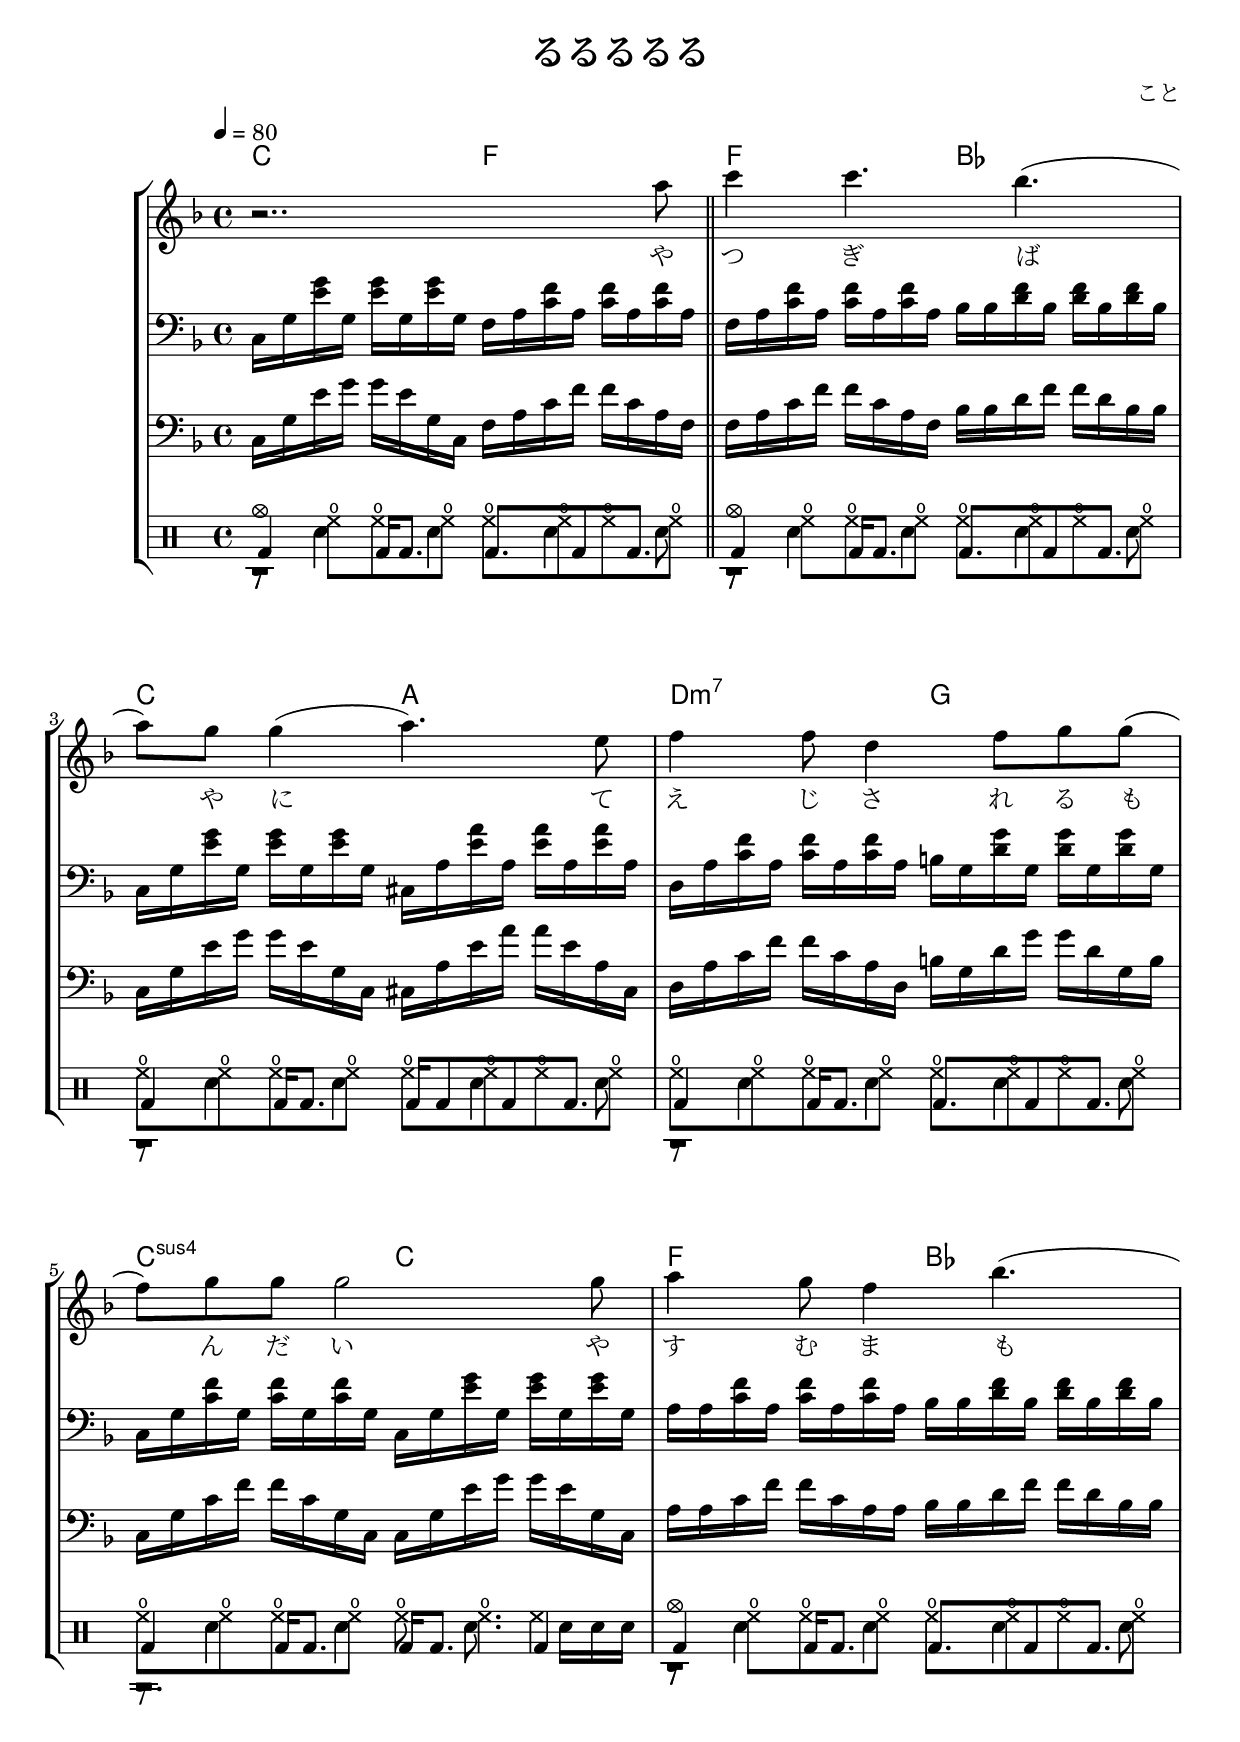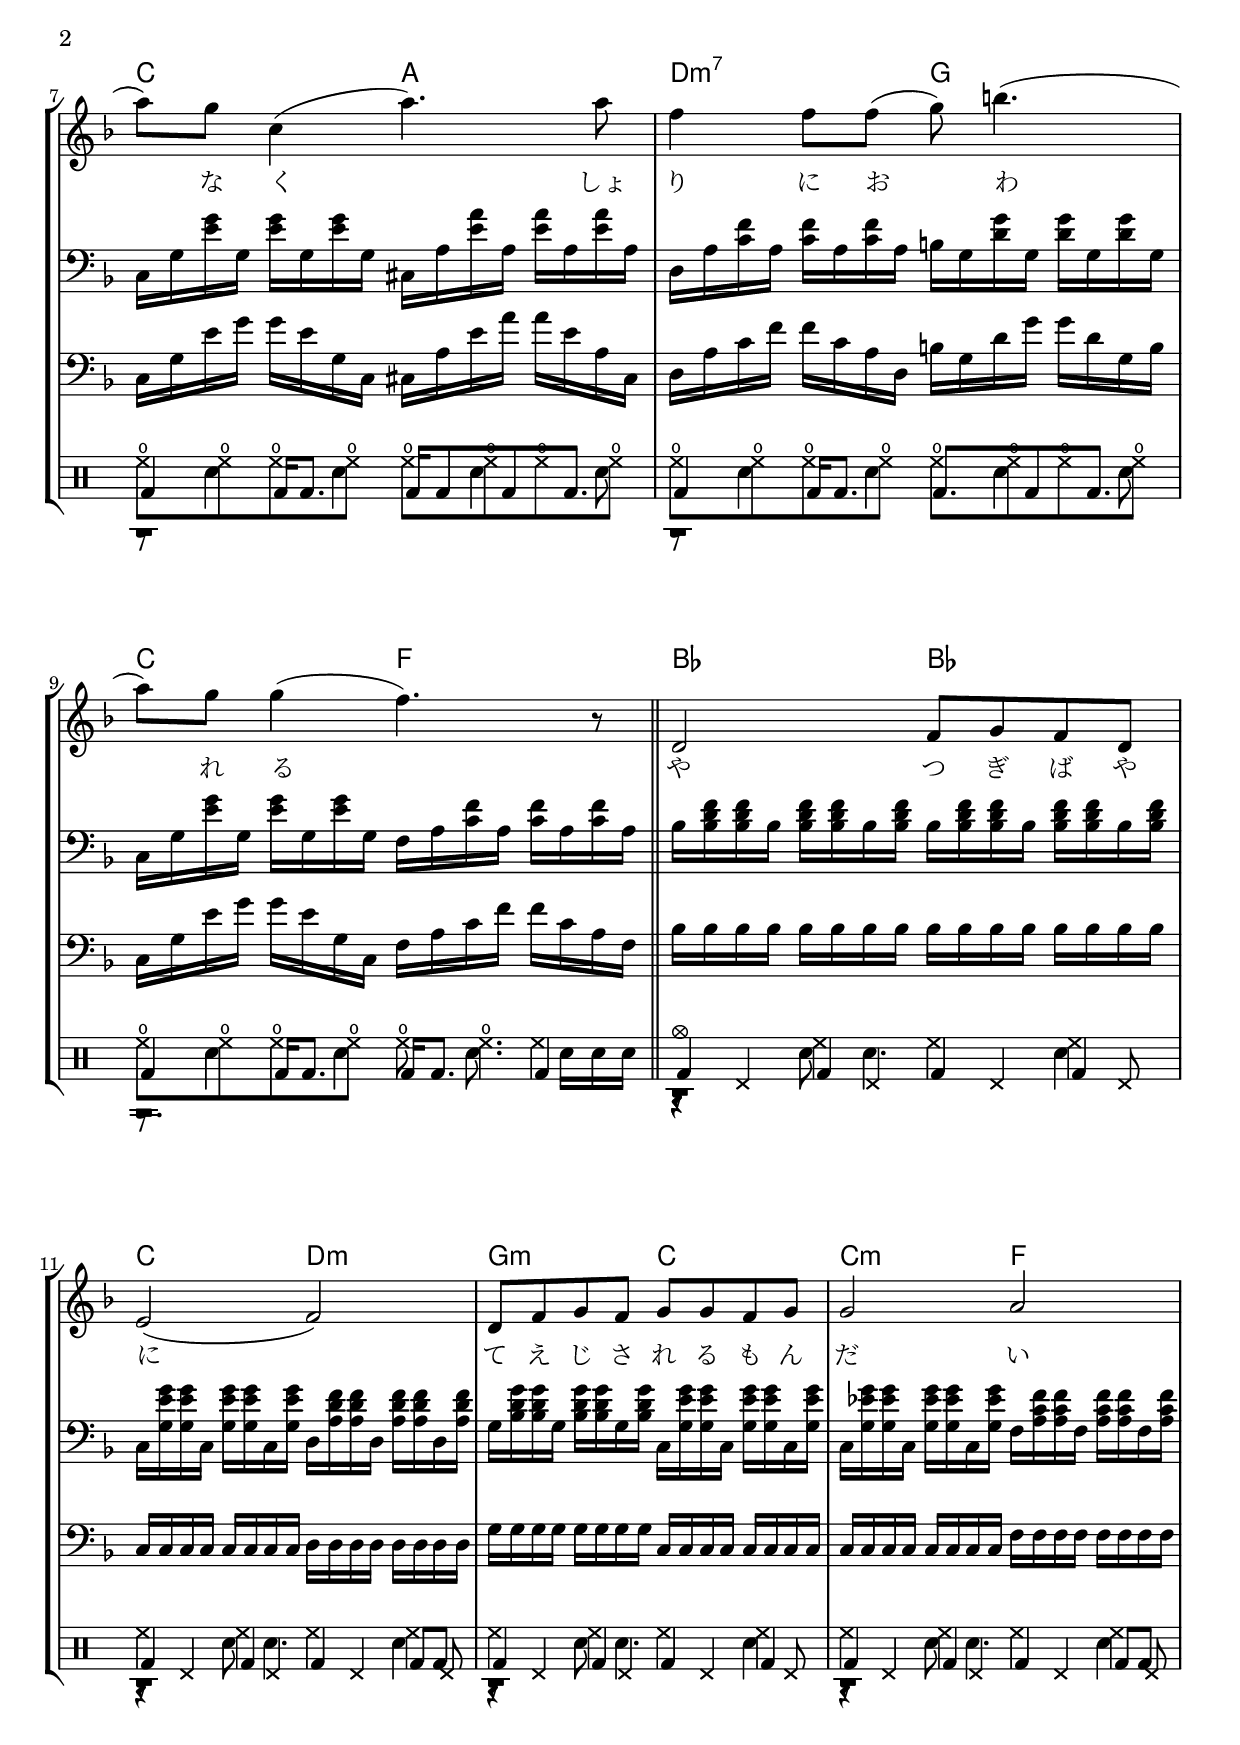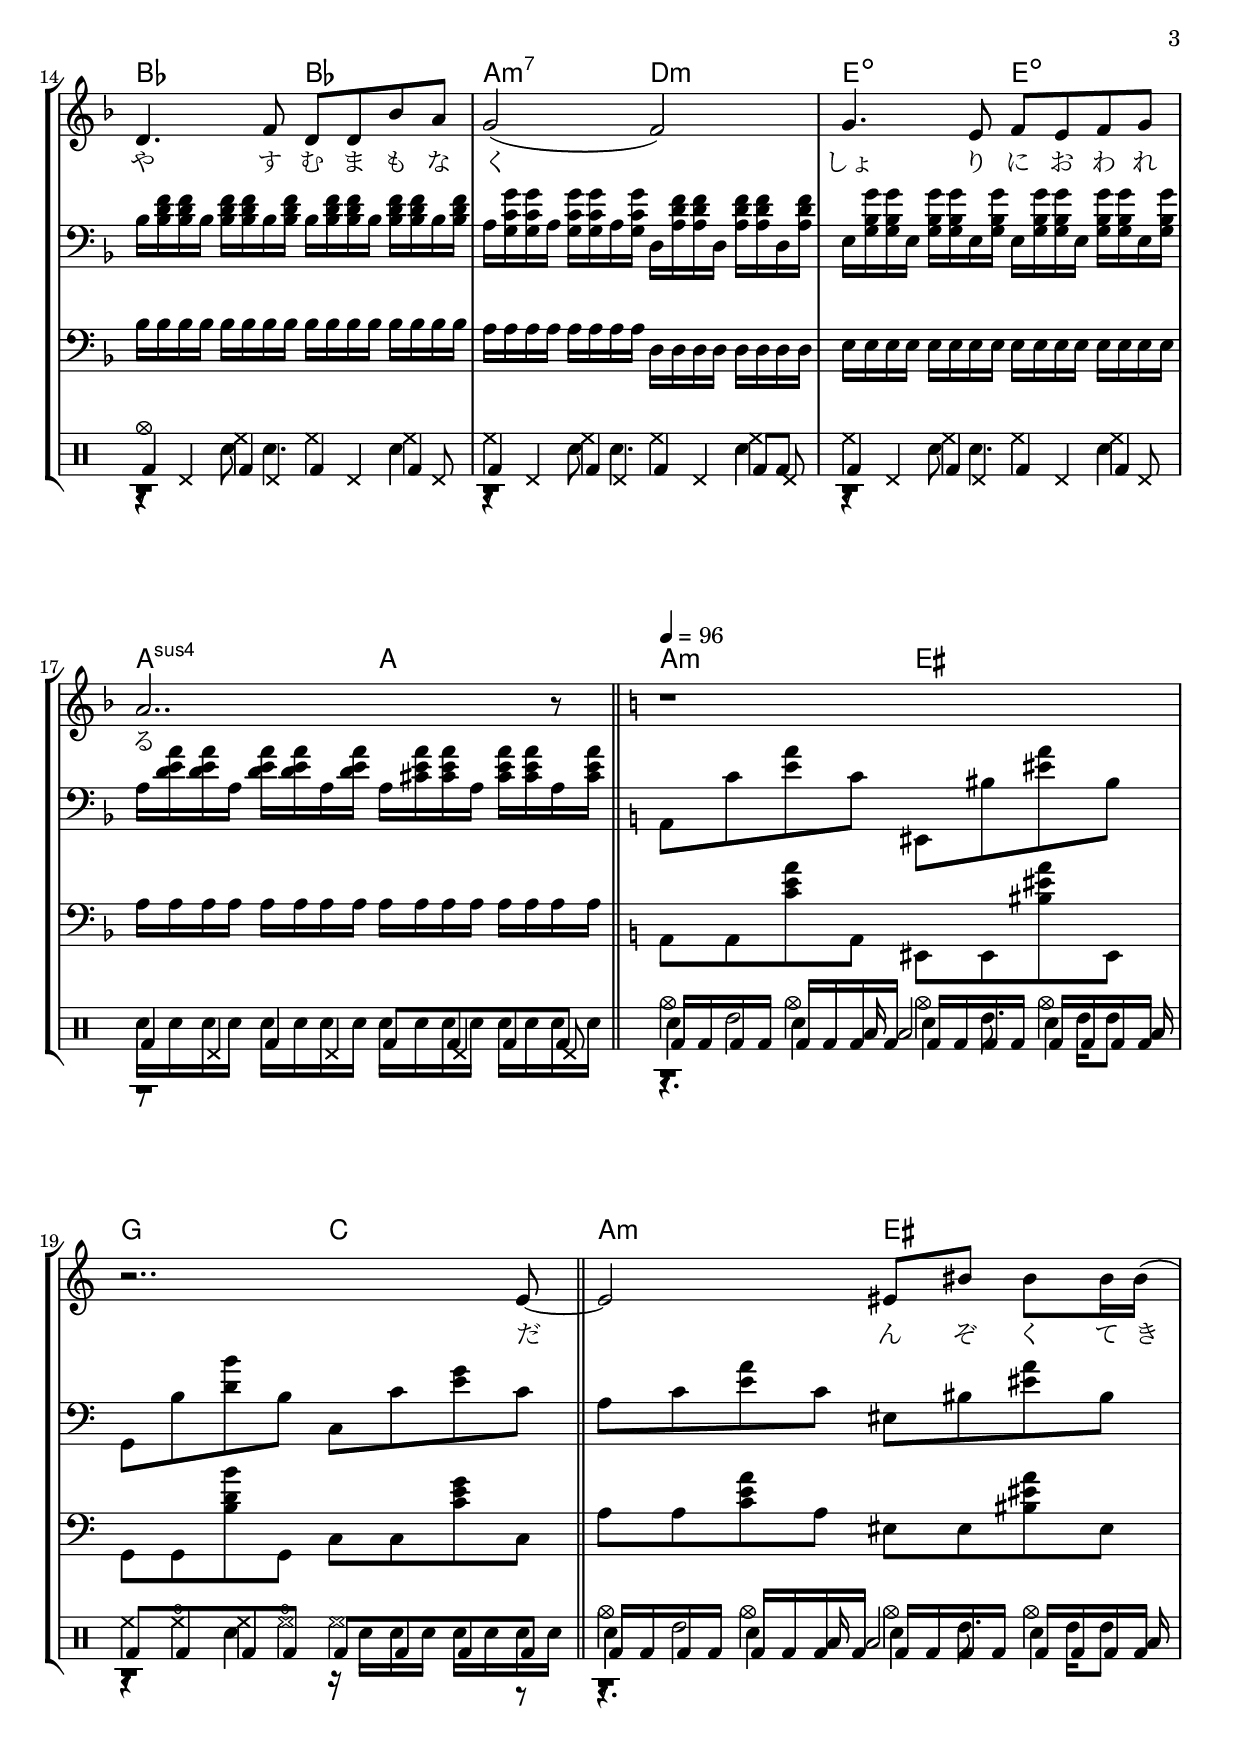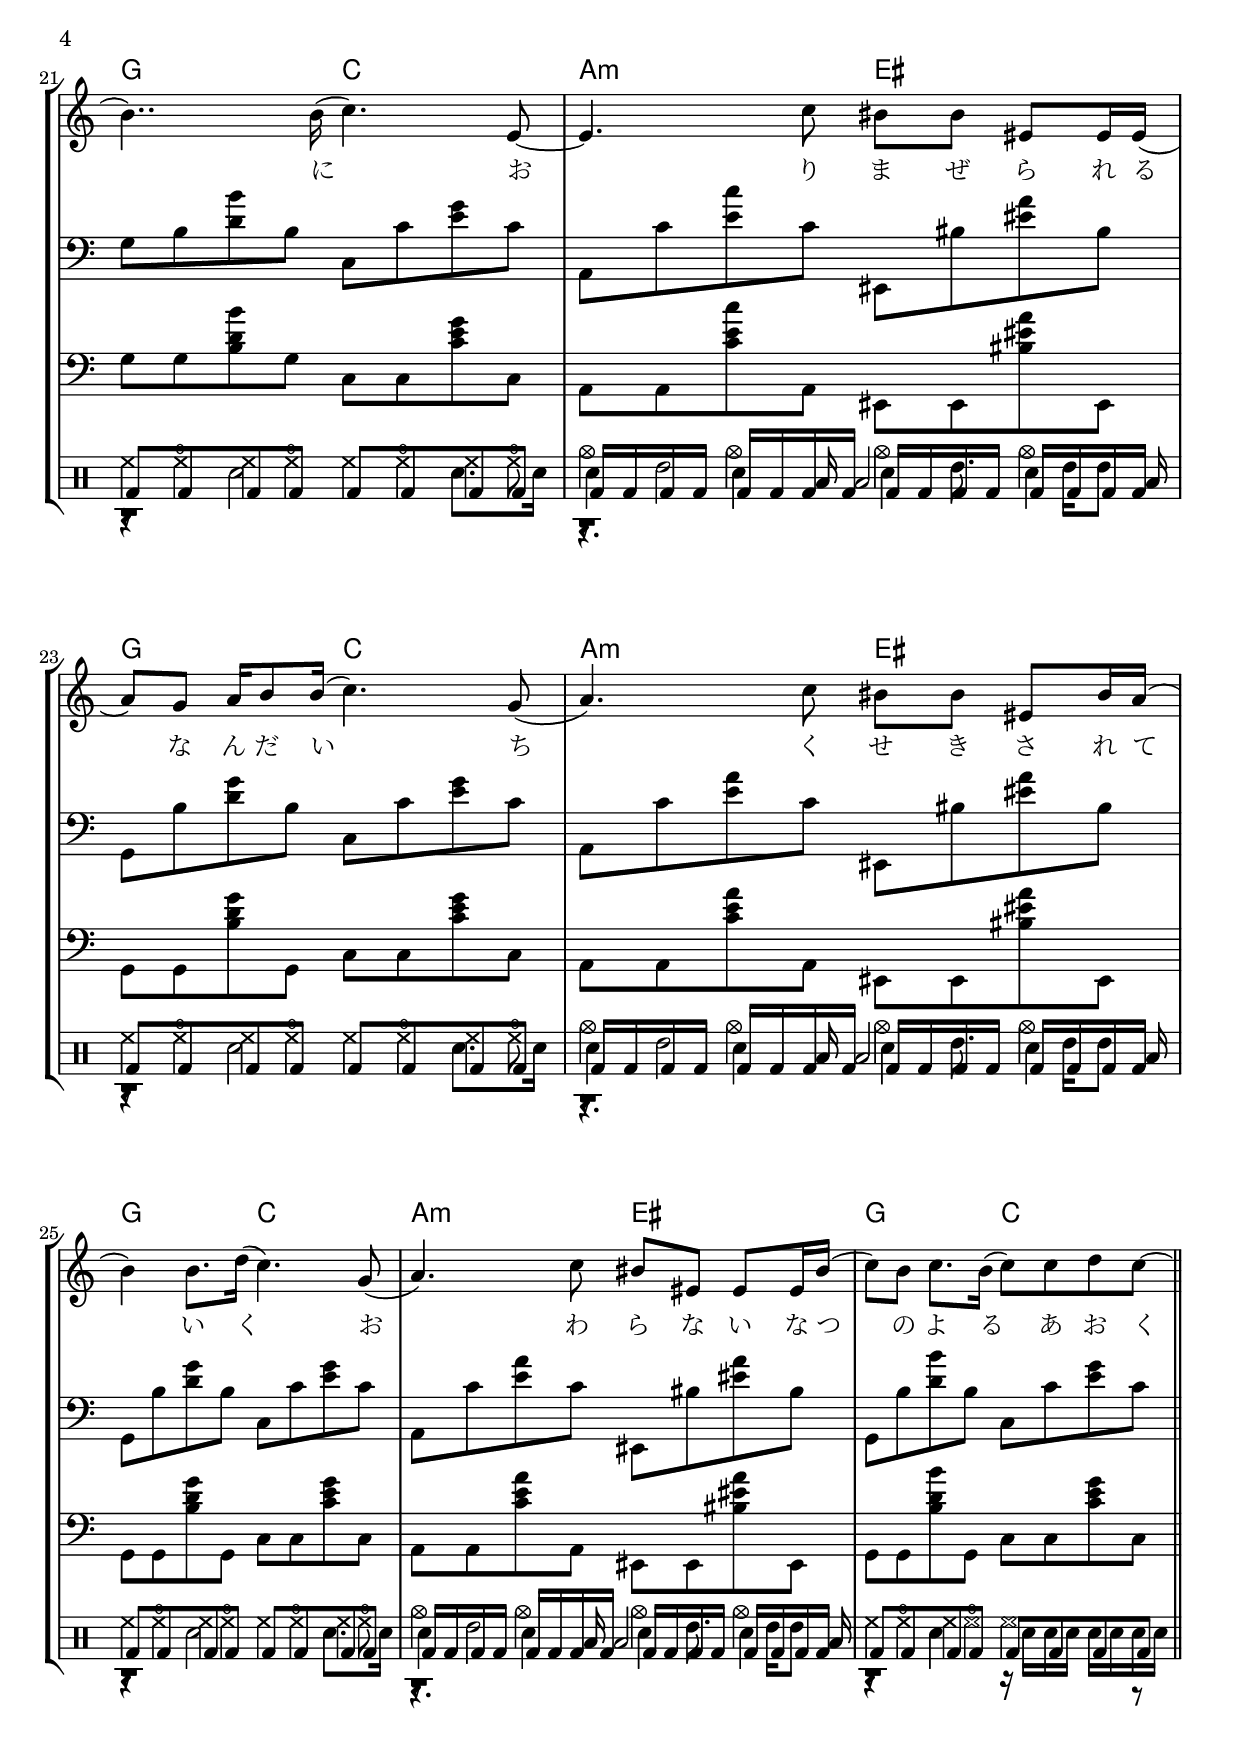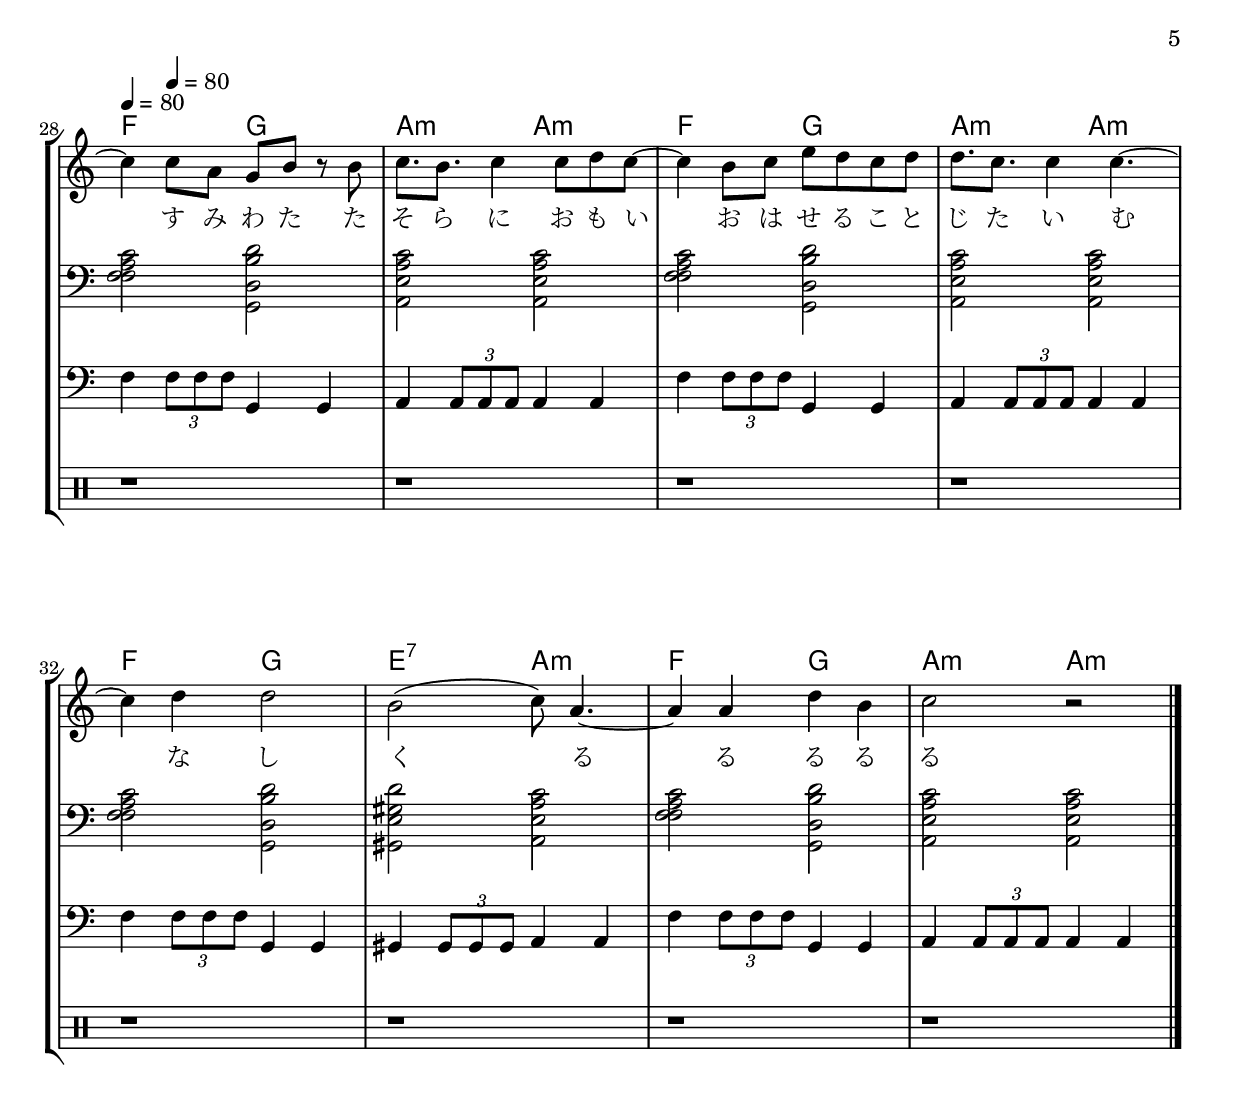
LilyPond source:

\version "2.12.1"

\header {
	title = \markup {るるるるる}
	composer = \markup \center-column {こと}
}

harmony = \chordmode {
	c2 f 

	f bes c a d:min7 g c:sus4 c f bes c a d:min7 g c f 

	bes bes c d:m g:m c c:m f bes bes a:min7 d:m e:dim e:dim a:sus4 a 

	a:m eis g c 

	a:m eis g c a:m eis g c a:m eis g c a:m eis g c 

	f g a:m a:m f g a:m a:m f g e:7 a:m f g a:m a:m 
}

melody = {
	\key f \major
	\tempo 4 = 80
	r2.. 
	\set Staff.midiInstrument = #"Pad 5 (bowed)"
	a''8 
	c'''4  c'''4.  bes''4. 
	(a''8)  g''8  g''4  (a''4.)  e''8 
	f''4  f''8  d''4  f''8  g''8  g''8 
	(f''8)  g''8  g''8  g''2  g''8 
	a''4  g''8  f''4  bes''4. 
	(a''8)  g''8  c''4  (a''4.)  a''8 
	f''4  f''8  f''8  (g''8)  b''4. 
	(a''8)  g''8  g''4  (f''4.)  	r8 	\set Staff.midiInstrument = #"mmi0.38"
	d'2  f'8  g'8  f'8  d'8 
	e'2  (f'2) 
	d'8  f'8  g'8  f'8  g'8  g'8  f'8  g'8 
	g'2  a'2 
	d'4.  f'8  d'8  d'8  bes'8  a'8 
	g'2  (f'2) 
	g'4.  e'8  f'8  e'8  f'8  g'8 
	a'2..  	r8 	\key c \major
	\tempo 4 = 96
	r1 | r2.. 
	\set Staff.midiInstrument = #"fss0.32"
	e'8~ 
	e'2  eis'8  bis'8  bis'8  bis'16  bis'16 
	(b'4..)  b'16  (c''4.)  e'8~ 
	e'4.  c''8  bis'8  bis'8  eis'8  eis'16  eis'16 
	(a'8)  g'8  a'16  b'8  b'16  (c''4.)  g'8 
	(a'4.)  c''8  bis'8  bis'8  eis'8  bis'16  a'16 
	(b'4)  b'8.  d''16  (c''4.)  g'8 
	(a'4.)  c''8  bis'8  eis'8  eis'8  eis'16  bis'16 
	(c''8)  b'8  c''8.  b'16  (c''8)  	\set Staff.midiInstrument = #"fss0.29"
	c''8  d''8  c''8~ 
	c''4  	\tempo 4 = 80
c''8  a'8  g'8  b'8  r8  b'8 
	c''8.  b'8.  c''4  c''8  d''8  c''8~ 
	c''4  b'8  c''8  e''8  d''8  c''8  d''8 
	d''8.  c''8.  c''4  c''4.~ 
	c''4  d''4  d''2 
	b'2  (c''8)  a'4.~ 
	a'4  a'4  d''4  b'4 
	c''2  	r2 	\bar "|."
}

words = \lyricmode {
	
	や  つ  ぎ  ば  や  に  て  え  じ  さ  れ  る  も  ん  だ  い  や  す  む  ま  も  な  く  しょ  り  に  お  わ  れ  る  
	や  つ  ぎ  ば  や  に  て  え  じ  さ  れ  る  も  ん  だ  い  や  す  む  ま  も  な  く  しょ  り  に  お  わ  れ  る  
	
	だ  ん  ぞ  く  て  き  に  お  り  ま  ぜ  ら  れ  る  な  ん  だ  い  ち  く  せ  き  さ  れ  て  い  く  お  わ  ら  な  い  な  つ  の  よ  る  
	あ  お  く  す  み  わ  た  た  そ  ら  に  お  も  い  お  は  せ  る  こ  と  じ  た  い  む  な  し  く  る  る  る  る  る  
}

tempochange = {
	\tempo 4 = 80
	r1 \bar "||"
	\tempo 4 = 80
	r1 | r1 | r1 | r1 | r1 | r1 | r1 | r1 \bar "||"
	\tempo 4 = 80
	r1 | r1 | r1 | r1 | r1 | r1 | r1 | r1 \bar "||"
	\tempo 4 = 96
	r1 | r1 \bar "||"
	\tempo 4 = 96
	r1 | r1 | r1 | r1 | r1 | r1 | r1 | r1 \bar "||"
	\tempo 4 = 80
	r1 | r1 | r1 | r1 | r1 | r1 | r1 | r1 \bar "|."
}

mainacc = {
	\clef bass
	\set Staff.midiInstrument = #"Whistle"
	\key f \major
	\tempo 4 = 80
	c16 g <e' g'> g <e' g'> g <e' g'> g
	f16 a <c' f'> a <c' f'> a <c' f'> a
	\bar "||"

	\set Staff.midiInstrument = #"Whistle"
	f16 a <c' f'> a <c' f'> a <c' f'> a
	bes16 bes <d' f'> bes <d' f'> bes <d' f'> bes
	c16 g <e' g'> g <e' g'> g <e' g'> g
	cis16 a <e' a'> a <e' a'> a <e' a'> a
	d16 a <c' f'> a <c' f'> a <c' f'> a
	b16 g <d' g'> g <d' g'> g <d' g'> g
	c16 g <c' f'> g <c' f'> g <c' f'> g
	c16 g <e' g'> g <e' g'> g <e' g'> g
	a16 a <c' f'> a <c' f'> a <c' f'> a
	bes16 bes <d' f'> bes <d' f'> bes <d' f'> bes
	c16 g <e' g'> g <e' g'> g <e' g'> g
	cis16 a <e' a'> a <e' a'> a <e' a'> a
	d16 a <c' f'> a <c' f'> a <c' f'> a
	b16 g <d' g'> g <d' g'> g <d' g'> g
	c16 g <e' g'> g <e' g'> g <e' g'> g
	f16 a <c' f'> a <c' f'> a <c' f'> a
	\bar "||"

	\set Staff.midiInstrument = #"Electric Guitar (clean)"
	bes16 <bes d' f'>16 <bes d' f'>16 bes16   <bes d' f'>16 <bes d' f'>16 bes16 <bes d' f'>16
	bes16 <bes d' f'>16 <bes d' f'>16 bes16   <bes d' f'>16 <bes d' f'>16 bes16 <bes d' f'>16
	c16 <g e' g'>16 <g e' g'>16 c16   <g e' g'>16 <g e' g'>16 c16 <g e' g'>16
	d16 <a d' f'>16 <a d' f'>16 d16   <a d' f'>16 <a d' f'>16 d16 <a d' f'>16
	g16 <bes d' g'>16 <bes d' g'>16 g16   <bes d' g'>16 <bes d' g'>16 g16 <bes d' g'>16
	c16 <g e' g'>16 <g e' g'>16 c16   <g e' g'>16 <g e' g'>16 c16 <g e' g'>16
	c16 <g es' g'>16 <g es' g'>16 c16   <g es' g'>16 <g es' g'>16 c16 <g es' g'>16
	f16 <a c' f'>16 <a c' f'>16 f16   <a c' f'>16 <a c' f'>16 f16 <a c' f'>16
	bes16 <bes d' f'>16 <bes d' f'>16 bes16   <bes d' f'>16 <bes d' f'>16 bes16 <bes d' f'>16
	bes16 <bes d' f'>16 <bes d' f'>16 bes16   <bes d' f'>16 <bes d' f'>16 bes16 <bes d' f'>16
	a16 <g c' g'>16 <g c' g'>16 a16   <g c' g'>16 <g c' g'>16 a16 <g c' g'>16
	d16 <a d' f'>16 <a d' f'>16 d16   <a d' f'>16 <a d' f'>16 d16 <a d' f'>16
	e16 <g bes g'>16 <g bes g'>16 e16   <g bes g'>16 <g bes g'>16 e16 <g bes g'>16
	e16 <g bes g'>16 <g bes g'>16 e16   <g bes g'>16 <g bes g'>16 e16 <g bes g'>16
	a16 <d' e' a'>16 <d' e' a'>16 a16   <d' e' a'>16 <d' e' a'>16 a16 <d' e' a'>16
	a16 <cis' e' a'>16 <cis' e' a'>16 a16   <cis' e' a'>16 <cis' e' a'>16 a16 <cis' e' a'>16
	\bar "||"

	\set Staff.midiInstrument = #"Blown Bottle"
	\key c \major
	\tempo 4 = 96
	a,8 c' <e' a'> c'
	eis,8 bis <eis' a'> bis
	g,8 b <d' b'> b
	c8 c' <e' g'> c'
	\bar "||"

	\set Staff.midiInstrument = #"Blown Bottle"
	a8 c' <e' a'> c'
	eis8 bis <eis' a'> bis
	g8 b <d' b'> b
	c8 c' <e' g'> c'
	a,8 c' <e' c''> c'
	eis,8 bis <eis' a'> bis
	g,8 b <d' g'> b
	c8 c' <e' g'> c'
	a,8 c' <e' a'> c'
	eis,8 bis <eis' a'> bis
	g,8 b <d' g'> b
	c8 c' <e' g'> c'
	a,8 c' <e' a'> c'
	eis,8 bis <eis' a'> bis
	g,8 b <d' b'> b
	c8 c' <e' g'> c'
	\bar "||"

	\set Staff.midiInstrument = #"Harmonica"
	\tempo 4 = 80
	<f f a c'>2
	<g, d b d'>2
	<a, e a c'>2
	<a, e a c'>2
	<f f a c'>2
	<g, d b d'>2
	<a, e a c'>2
	<a, e a c'>2
	<f f a c'>2
	<g, d b d'>2
	<gis, e gis d'>2
	<a, e a c'>2
	<f f a c'>2
	<g, d b d'>2
	<a, e a c'>2
	<a, e a c'>2
	\bar "|."
}

subacc = {
	\clef bass
	\set Staff.midiInstrument = #"Lead 5 (charang)"
	\key f \major
	\tempo 4 = 80
	c16 g e' g' g' e' g c
	f16 a c' f' f' c' a f
	\bar "||"

	\set Staff.midiInstrument = #"Lead 5 (charang)"
	f16 a c' f' f' c' a f
	bes16 bes d' f' f' d' bes bes
	c16 g e' g' g' e' g c
	cis16 a e' a' a' e' a cis
	d16 a c' f' f' c' a d
	b16 g d' g' g' d' g b
	c16 g c' f' f' c' g c
	c16 g e' g' g' e' g c
	a16 a c' f' f' c' a a
	bes16 bes d' f' f' d' bes bes
	c16 g e' g' g' e' g c
	cis16 a e' a' a' e' a cis
	d16 a c' f' f' c' a d
	b16 g d' g' g' d' g b
	c16 g e' g' g' e' g c
	f16 a c' f' f' c' a f
	\bar "||"

	\set Staff.midiInstrument = #"Marimba"
	bes16 bes16 bes16 bes16 bes16 bes16 bes16 bes16
	bes16 bes16 bes16 bes16 bes16 bes16 bes16 bes16
	c16 c16 c16 c16 c16 c16 c16 c16
	d16 d16 d16 d16 d16 d16 d16 d16
	g16 g16 g16 g16 g16 g16 g16 g16
	c16 c16 c16 c16 c16 c16 c16 c16
	c16 c16 c16 c16 c16 c16 c16 c16
	f16 f16 f16 f16 f16 f16 f16 f16
	bes16 bes16 bes16 bes16 bes16 bes16 bes16 bes16
	bes16 bes16 bes16 bes16 bes16 bes16 bes16 bes16
	a16 a16 a16 a16 a16 a16 a16 a16
	d16 d16 d16 d16 d16 d16 d16 d16
	e16 e16 e16 e16 e16 e16 e16 e16
	e16 e16 e16 e16 e16 e16 e16 e16
	a16 a16 a16 a16 a16 a16 a16 a16
	a16 a16 a16 a16 a16 a16 a16 a16
	\bar "||"

	\set Staff.midiInstrument = #"Distorted Guitar"
	\key c \major
	\tempo 4 = 96
	a,8 a,8 <c' e' a'>8 a,8
	eis,8 eis,8 <bis eis' a'>8 eis,8
	g,8 g,8 <b d' b'>8 g,8
	c8 c8 <c' e' g'>8 c8
	\bar "||"

	\set Staff.midiInstrument = #"Distorted Guitar"
	a8 a8 <c' e' a'>8 a8
	eis8 eis8 <bis eis' a'>8 eis8
	g8 g8 <b d' b'>8 g8
	c8 c8 <c' e' g'>8 c8
	a,8 a,8 <c' e' c''>8 a,8
	eis,8 eis,8 <bis eis' a'>8 eis,8
	g,8 g,8 <b d' g'>8 g,8
	c8 c8 <c' e' g'>8 c8
	a,8 a,8 <c' e' a'>8 a,8
	eis,8 eis,8 <bis eis' a'>8 eis,8
	g,8 g,8 <b d' g'>8 g,8
	c8 c8 <c' e' g'>8 c8
	a,8 a,8 <c' e' a'>8 a,8
	eis,8 eis,8 <bis eis' a'>8 eis,8
	g,8 g,8 <b d' b'>8 g,8
	c8 c8 <c' e' g'>8 c8
	\bar "||"

	\set Staff.midiInstrument = #"Acoustic grand"
	\tempo 4 = 80
	f4 \tuplet 3/2 { f8 f8 f8 }
	g,4 g,4
	a,4 \tuplet 3/2 { a,8 a,8 a,8 }
	a,4 a,4
	f4 \tuplet 3/2 { f8 f8 f8 }
	g,4 g,4
	a,4 \tuplet 3/2 { a,8 a,8 a,8 }
	a,4 a,4
	f4 \tuplet 3/2 { f8 f8 f8 }
	g,4 g,4
	gis,4 \tuplet 3/2 { gis,8 gis,8 gis,8 }
	a,4 a,4
	f4 \tuplet 3/2 { f8 f8 f8 }
	g,4 g,4
	a,4 \tuplet 3/2 { a,8 a,8 a,8 }
	a,4 a,4
	\bar "|."
}

percA = {
	\drummode {
	cymc1  \bar "||"
	cymc1  |r1  |r1  |r1  |cymc1  |r1  |r1  |r1  \bar "||"
	r4 hh4 hh4 hh4  |hh4 hh4 hh4 hh4  |hh4 hh4 hh4 hh4  |hh4 hh4 hh4 hh4  |r4 hh4 hh4 hh4  |hh4 hh4 hh4 hh4  |hh4 hh4 hh4 hh4  |r1  \bar "||"
	r1  |hh4 hh4 hh2  \bar "||"
	r1  |hh4 hh4 hh4 hh4  |r1  |hh4 hh4 hh4 hh4  |r1  |hh4 hh4 hh4 hh4  |r1  |hh4 hh4 hh2  \bar "||"
	r1 |r1 |r1 |r1 |r1 |r1 |r1 |r1 \bar "|."
	}
}

percB = {
	\drummode {
	r8 hho8 hho8 hho8 hho8 hho8 hho8 hho8  \bar "||"
	r8 hho8 hho8 hho8 hho8 hho8 hho8 hho8  |hho8 hho8 hho8 hho8 hho8 hho8 hho8 hho8  |hho8 hho8 hho8 hho8 hho8 hho8 hho8 hho8  |hho8 hho8 hho8 hho8 hho8 hho4.  |r8 hho8 hho8 hho8 hho8 hho8 hho8 hho8  |hho8 hho8 hho8 hho8 hho8 hho8 hho8 hho8  |hho8 hho8 hho8 hho8 hho8 hho8 hho8 hho8  |hho8 hho8 hho8 hho8 hho8 hho4.  \bar "||"
	r4 sn8 sn4. sn4  |r4 sn8 sn4. sn4  |r4 sn8 sn4. sn4  |r4 sn8 sn4. sn4  |r4 sn8 sn4. sn4  |r4 sn8 sn4. sn4  |r4 sn8 sn4. sn4  |sn16 sn16 sn16 sn16 sn16 sn16 sn16 sn16 sn16 sn16 sn16 sn16 sn16 sn16 sn16 sn16  \bar "||"
	sn4 sn4 sn4 sn4  |r4 sn4 r16 sn16 sn16 sn16 sn16 sn16 sn16 sn16  \bar "||"
	sn4 sn4 sn4 sn4  |r4 sn2 sn8. sn16  |sn4 sn4 sn4 sn4  |r4 sn2 sn8. sn16  |sn4 sn4 sn4 sn4  |r4 sn2 sn8. sn16  |sn4 sn4 sn4 sn4  |r4 sn4 r16 sn16 sn16 sn16 sn16 sn16 sn16 sn16  \bar "||"
	r1 |r1 |r1 |r1 |r1 |r1 |r1 |r1 \bar "|."
	}
}

percC = {
	\drummode {
	r1  \bar "||"
	r1  |r1  |r1  |r2. hh4  |r1  |r1  |r1  |r2. hh4  \bar "||"
	bd4 bd4 bd4 bd4  |bd4 bd4 bd4 bd8 bd8  |bd4 bd4 bd4 bd4  |bd4 bd4 bd4 bd8 bd8  |bd4 bd4 bd4 bd4  |bd4 bd4 bd4 bd8 bd8  |bd4 bd4 bd4 bd4  |bd4 bd4 bd8 bd8 bd8 bd8  \bar "||"
	bd16 bd16 bd16 bd16 bd16 bd16 bd16 bd16 bd16 bd16 bd16 bd16 bd16 bd16 bd16 bd16  |bd8 bd8 bd8 bd8 bd8 bd8 bd8 bd8  \bar "||"
	bd16 bd16 bd16 bd16 bd16 bd16 bd16 bd16 bd16 bd16 bd16 bd16 bd16 bd16 bd16 bd16  |bd8 bd8 bd8 bd8 bd8 bd8 bd8 bd8  |bd16 bd16 bd16 bd16 bd16 bd16 bd16 bd16 bd16 bd16 bd16 bd16 bd16 bd16 bd16 bd16  |bd8 bd8 bd8 bd8 bd8 bd8 bd8 bd8  |bd16 bd16 bd16 bd16 bd16 bd16 bd16 bd16 bd16 bd16 bd16 bd16 bd16 bd16 bd16 bd16  |bd8 bd8 bd8 bd8 bd8 bd8 bd8 bd8  |bd16 bd16 bd16 bd16 bd16 bd16 bd16 bd16 bd16 bd16 bd16 bd16 bd16 bd16 bd16 bd16  |bd8 bd8 bd8 bd8 bd8 bd8 bd8 bd8  \bar "||"
	r1 |r1 |r1 |r1 |r1 |r1 |r1 |r1 \bar "|."
	}
}

percD = {
	\drummode {
	r8 sn4 sn4 sn4 sn8  \bar "||"
	r8 sn4 sn4 sn4 sn8  |r8 sn4 sn4 sn4 sn8  |r8 sn4 sn4 sn4 sn8  |r8 sn4 sn4 sn8. sn16 sn16 sn16  |r8 sn4 sn4 sn4 sn8  |r8 sn4 sn4 sn4 sn8  |r8 sn4 sn4 sn4 sn8  |r8 sn4 sn4 sn8. sn16 sn16 sn16  \bar "||"
	r8 hhp4 hhp4 hhp4 hhp8  |r8 hhp4 hhp4 hhp4 hhp8  |r8 hhp4 hhp4 hhp4 hhp8  |r8 hhp4 hhp4 hhp4 hhp8  |r8 hhp4 hhp4 hhp4 hhp8  |r8 hhp4 hhp4 hhp4 hhp8  |r8 hhp4 hhp4 hhp4 hhp8  |r8 hhp4 hhp4 hhp4 hhp8  \bar "||"
	r1  |r8 hho4 hho2 r8  \bar "||"
	r1  |r8 hho4 hho4 hho4 hho8  |r1  |r8 hho4 hho4 hho4 hho8  |r1  |r8 hho4 hho4 hho4 hho8  |r1  |r8 hho4 hho2 r8  \bar "||"
	r1 |r1 |r1 |r1 |r1 |r1 |r1 |r1 \bar "|."
	}
}

percE = {
	\drummode {
	bd4 bd16 bd8. bd8. bd8 bd8.  \bar "||"
	bd4 bd16 bd8. bd8. bd8 bd8.  |bd4 bd16 bd8. bd16 bd8 bd8 bd8.  |bd4 bd16 bd8. bd8. bd8 bd8.  |bd4 bd16 bd8. bd16 bd8. bd4  |bd4 bd16 bd8. bd8. bd8 bd8.  |bd4 bd16 bd8. bd16 bd8 bd8 bd8.  |bd4 bd16 bd8. bd8. bd8 bd8.  |bd4 bd16 bd8. bd16 bd8. bd4  \bar "||"
	cymc1  |r1 |r1 |r1 |cymc1  |r1 |r1 |r1 \bar "||"
	cymc4 cymc4 cymc4 cymc4  |r1 \bar "||"
	cymc4 cymc4 cymc4 cymc4  |r1 |cymc4 cymc4 cymc4 cymc4  |r1 |cymc4 cymc4 cymc4 cymc4  |r1 |cymc4 cymc4 cymc4 cymc4  |r1 \bar "||"
	r1 |r1 |r1 |r1 |r1 |r1 |r1 |r1 \bar "|."
	}
}

percF = {
	\drummode {
	r1 \bar "||"
	r1 | r1 | r1 | r1 | r1 | r1 | r1 | r1 \bar "||"
	r1 | r1 | r1 | r1 | r1 | r1 | r1 | r1 \bar "||"
	r8 tommh2 tommh8. tommh16 tommh8  |r1 \bar "||"
	r8 tommh2 tommh8. tommh16 tommh8  |r1 |r8 tommh2 tommh8. tommh16 tommh8  |r1 |r8 tommh2 tommh8. tommh16 tommh8  |r1 |r8 tommh2 tommh8. tommh16 tommh8  |r1 \bar "||"
	r1 | r1 | r1 | r1 | r1 | r1 | r1 | r1 \bar "|."
	}
}

percG = {
	\drummode {
	r1 \bar "||"
	r1 | r1 | r1 | r1 | r1 | r1 | r1 | r1 \bar "||"
	r1 | r1 | r1 | r1 | r1 | r1 | r1 | r1 \bar "||"
	r4. toml16 toml2 toml16  |r1 \bar "||"
	r4. toml16 toml2 toml16  |r1 |r4. toml16 toml2 toml16  |r1 |r4. toml16 toml2 toml16  |r1 |r4. toml16 toml2 toml16  |r1 \bar "||"
	r1 | r1 | r1 | r1 | r1 | r1 | r1 | r1 \bar "|."
	}
}

\score {
	<<
		\new StaffGroup <<
			\new ChordNames {\harmony}
			\new Voice = "melody" {\melody}
			\new Lyrics \lyricsto "melody" \words
			\new Staff = "mainacc" {\mainacc}
			\new Staff = "subacc" {\subacc}
			\new DrumStaff <<
				\new DrumVoice {\percA}
				\new DrumVoice {\percB}
				\new DrumVoice {\percC}
				\new DrumVoice {\percD}
				\new DrumVoice {\percE}
				\new DrumVoice {\percF}
				\new DrumVoice {\percG}
			>>
		>>
	>>
	\layout { }
}
